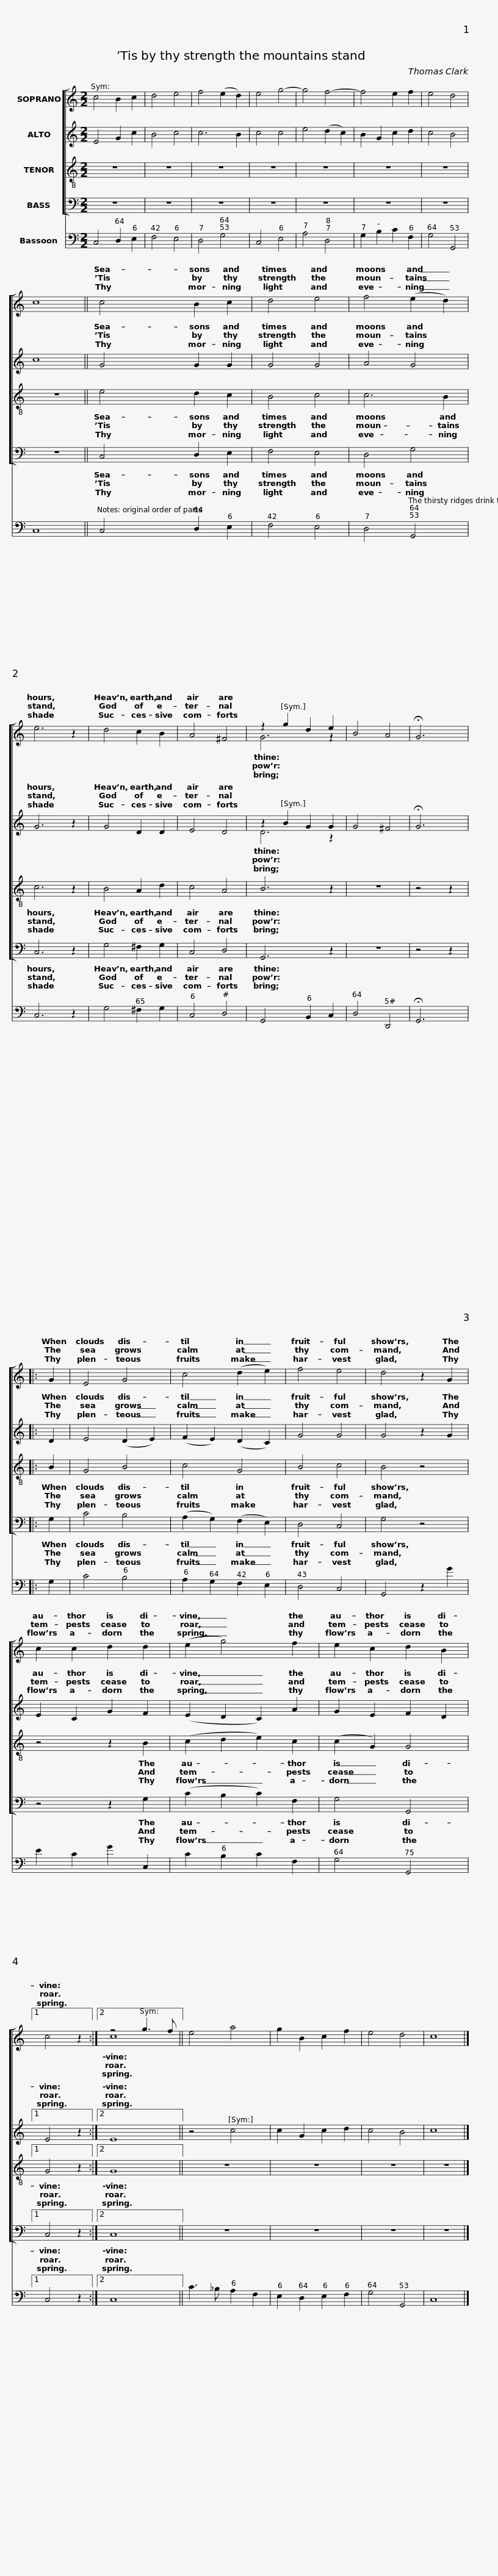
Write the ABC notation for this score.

X:1
%%score [ ( 1 2 ) ( 3 4 ) 5 6 ] 7
L:1/8
M:2/2
I:linebreak $
K:C
V:1 treble
V:2 treble
V:3 treble
V:4 treble
V:5 treble-8 transpose=-12
V:6 bass
V:7 bass
V:1
 c4 B2 c2 | d4 e4 | f4 (e2 d2) | e4 g4- | g4 f4- | %5
 f4 e2 f2 | e4 d4 | c8 ||$ c4 B2 c2 | d4 e4 | %10
 f4 (e2 d2) | e6 z2 | d4 c2 B2 | A4 ^F4 |$ z2 g2 d2 e2 | %15
 B4 A4 | !fermata!G6 |:$ G2 | E4 G4 | c4 (d2 e2) | %20
 f4 e4 | d4 z2 G2 | c2 c2 d2 d2 |$ (e2 g4) f2 |$ e2 c2 d2 B2 |1 %25
 c4 z2 :|2 z4 g3 f || e4 a4 | g2 B2 c2 f2 | e4 d4 | %30
 c8 |] %31
V:2
 x8 | x8 | x8 | x8 | x8 | %5
 x8 | x8 | x8 ||$ x8 | x8 | %10
 x8 | x8 | x8 | x8 |$ G6 z2 | %15
 x8 | x6 |:$ x2 | x8 | x8 | %20
 x8 | x8 | x8 |$ x8 |$ x8 |1 %25
 x6 :|2 c8 || x8 | x8 | x8 | %30
 x8 |] %31
V:3
 E4 G2 c2 | B4 c4 | c6 B2 | c4 c4 | e4 (d2 c2) | %5
 B2 G2 c2 d2 | c4 B4 | c8 ||$ G4 G2 G2 | G4 G4 | %10
 A4 G4 | G6 z2 | G4 D2 D2 | E4 D4 |$ z2 B2 G2 G2 | %15
 G4 ^F4 | !fermata!G6 |:$ D2 | E4 (D2 E2) | (F2 E2) (D2 C2) | %20
 G4 G4 | G4 z2 G2 | E2 C2 G2 F2 |$ (E2 D2 C2) A2 |$ G2 E2 F2 D2 |1 %25
 E4 z2 :|2 E8 || z4 c4 | c2 G2 c2 d2 | c4 B4 | %30
 c8 |] %31
V:4
 x8 | x8 | x8 | x8 | x8 | %5
 x8 | x8 | x8 ||$ x8 | x8 | %10
 x8 | x8 | x8 | x8 |$ D6 z2 | %15
 x8 | x6 |:$ x2 | x8 | x8 | %20
 x8 | x8 | x8 |$ x8 |$ x8 |1 %25
 x6 :|2 x8 || x8 | x8 | x8 | %30
 x8 |] %31
V:5
 z8 | z8 | z8 | z8 | z8 | %5
 z8 | z8 | z8 ||$ e4 d2 c2 | B4 c4 | %10
 c6 B2 | c6 z2 | B4 A2 d2 | c4 A4 |$ B6 z2 | %15
 z8 | z4 z2 |:$ B2 | G4 B4 | c4 G4 | %20
 B4 c4 | B4 z4 | z4 z2 B2 |$ (c2 d2 e2) c2 |$ (c2 G2) G4 |1 %25
 G4 z2 :|2 G8 || z8 | z8 | z8 | %30
 z8 |] %31
V:6
 z8 | z8 | z8 | z8 | z8 | %5
 z8 | z8 | z8 ||$ C,4 D,2 E,2 | F,4 E,4 | %10
 D,4 G,4 | C,6 z2 | G,4 ^F,2 G,2 | C,4 D,4 |$ G,,6 z2 | %15
 z8 | z4 z2 |:$ G,2 | C4 B,4 | (A,2 G,2) (F,2 E,2) | %20
 D,4 C,4 | G,4 z4 | z4 z2 G,2 |$ (C2 B,2 C2) F,2 |$ G,4 G,,4 |1 %25
 C,4 z2 :|2 C,8 || z8 | z8 | z8 | %30
 z8 |] %31
V:7
 C,4 D,2 E,2 | F,4 E,4 | D,4 G,4 | C,4 E,4 | A,4 D,4 | %5
 G,2 B,2 C2 F,2 | G,4 G,,4 | C,8 ||$ C,4 D,2 E,2 | F,4 E,4 | %10
 D,4 G,,4 | C,6 z2 | G,4 ^F,2 G,2 | C,4 D,4 |$ G,,4 B,,2 C,2 | %15
 D,4 D,,4 | !fermata!G,,6 |:$ G,2 | C4 B,4 | A,2 G,2 F,2 E,2 | %20
 D,4 C,4 | G,,4 z2 G2 | E2 C2 G2 C,2 |$ C2 B,2 C2 F,2 |$ G,4 G,,4 |1 %25
 C,4 z2 :|2 C,8 || C3 _B, A,2 F,2 | E,2 D,2 E,2 F,2 | G,4 G,,4 | %30
 C,8 |] %31
